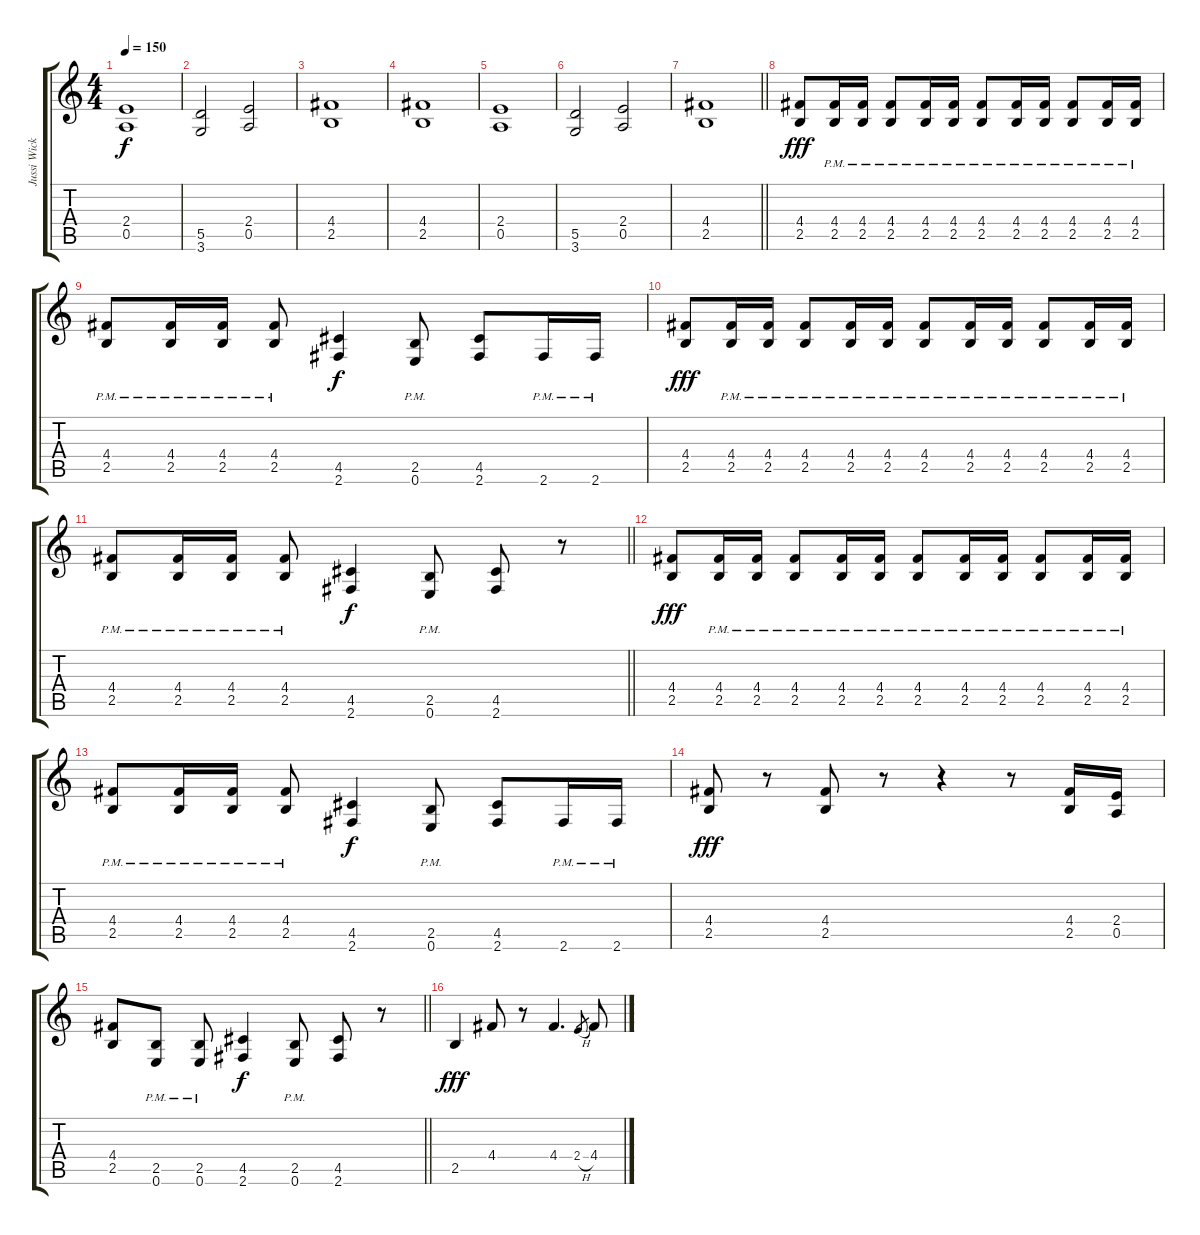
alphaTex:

\track ("Jussi Wickström" "Jussi Wick") {instrument distortionguitar}
\staff {score tabs}
\tuning (E4 B3 G3 D3 A2 E2) {hide}
\ts (4 4)
\tempo 150
\clef g2
\ks c
(2.4 0.5).1{dy f} |
(5.5 3.6).2 (2.4 0.5).2 |
(4.4 2.5).1 |
(4.4 2.5).1 |
(2.4 0.5).1 |
(5.5 3.6).2 (2.4 0.5).2 |
\barLineRight lightlight
(4.4 2.5).1 |
\section ("" "")
(4.4 2.5).8{dy fff} (4.4{pm} 2.5{pm}).16 (4.4{pm} 2.5{pm}).16 (4.4{pm} 2.5{pm}).8 (4.4{pm} 2.5{pm}).16 (4.4{pm} 2.5{pm}).16 (4.4{pm} 2.5{pm}).8 (4.4{pm} 2.5{pm}).16 (4.4{pm} 2.5{pm}).16 (4.4{pm} 2.5{pm}).8 (4.4{pm} 2.5{pm}).16 (4.4{pm} 2.5{pm}).16 |
(4.4{pm} 2.5{pm}).8 (4.4{pm} 2.5{pm}).16 (4.4{pm} 2.5{pm}).16 (4.4{pm} 2.5{pm}).8 (4.5 2.6).4{dy f} (2.5{pm} 0.6{pm}).8 (4.5 2.6).8 2.6{pm}.16 2.6{pm}.16 |
(4.4 2.5).8{dy fff} (4.4{pm} 2.5{pm}).16 (4.4{pm} 2.5{pm}).16 (4.4{pm} 2.5{pm}).8 (4.4{pm} 2.5{pm}).16 (4.4{pm} 2.5{pm}).16 (4.4{pm} 2.5{pm}).8 (4.4{pm} 2.5{pm}).16 (4.4{pm} 2.5{pm}).16 (4.4{pm} 2.5{pm}).8 (4.4{pm} 2.5{pm}).16 (4.4{pm} 2.5{pm}).16 |
\barLineRight lightlight
(4.4{pm} 2.5{pm}).8 (4.4{pm} 2.5{pm}).16 (4.4{pm} 2.5{pm}).16 (4.4{pm} 2.5{pm}).8 (4.5 2.6).4{dy f} (2.5{pm} 0.6{pm}).8 (4.5 2.6).8 r.8 |
(4.4 2.5).8{dy fff} (4.4{pm} 2.5{pm}).16 (4.4{pm} 2.5{pm}).16 (4.4{pm} 2.5{pm}).8 (4.4{pm} 2.5{pm}).16 (4.4{pm} 2.5{pm}).16 (4.4{pm} 2.5{pm}).8 (4.4{pm} 2.5{pm}).16 (4.4{pm} 2.5{pm}).16 (4.4{pm} 2.5{pm}).8 (4.4{pm} 2.5{pm}).16 (4.4{pm} 2.5{pm}).16 |
(4.4{pm} 2.5{pm}).8 (4.4{pm} 2.5{pm}).16 (4.4{pm} 2.5{pm}).16 (4.4{pm} 2.5{pm}).8 (4.5 2.6).4{dy f} (2.5{pm} 0.6{pm}).8 (4.5 2.6).8 2.6{pm}.16 2.6{pm}.16 |
(4.4 2.5).8{dy fff} r.8 (4.4 2.5).8 r.8 r.4 r.8 (4.4 2.5).16 (2.4 0.5).16 |
\barLineRight lightlight
(4.4 2.5).8 (2.5{pm} 0.6{pm}).8 (2.5{pm} 0.6{pm}).8 (4.5 2.6).4{dy f} (2.5{pm} 0.6{pm}).8 (4.5 2.6).8 r.8 |
\section ("" "")
2.5.4{dy fff} 4.4.8 r.8 4.4.4{d} 2.4{h}.8{gr} 4.4.8
